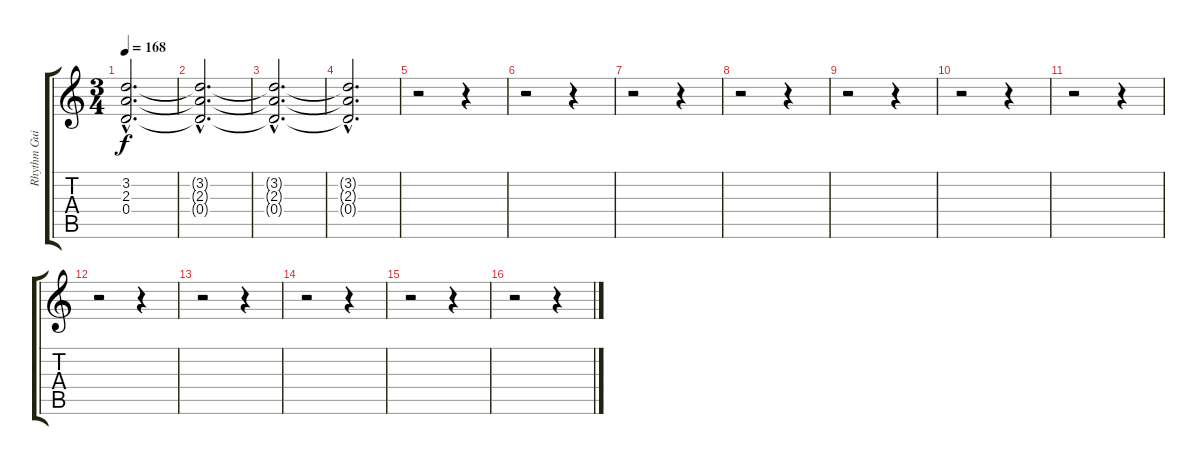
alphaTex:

\track ("Rhythm Guitar" "Rhythm Gui") {instrument distortionguitar}
\staff {score tabs}
\tuning (E4 B3 G3 D3 A2 E2) {hide}
\ts (3 4)
\tempo 168
\clef g2
\ks c
(3.2{hac} 2.3{hac} 0.4{hac}).2{d dy f} |
(3.2{hac t} 2.3{hac t} 0.4{hac t}).2{d} |
(3.2{hac t} 2.3{hac t} 0.4{hac t}).2{d} |
(3.2{hac t} 2.3{hac t} 0.4{hac t}).2{d} |
r.2 r.4 |
r.2 r.4 |
r.2 r.4 |
r.2 r.4 |
r.2 r.4 |
r.2 r.4 |
r.2 r.4 |
r.2 r.4 |
r.2 r.4 |
r.2 r.4 |
r.2 r.4 |
r.2 r.4
